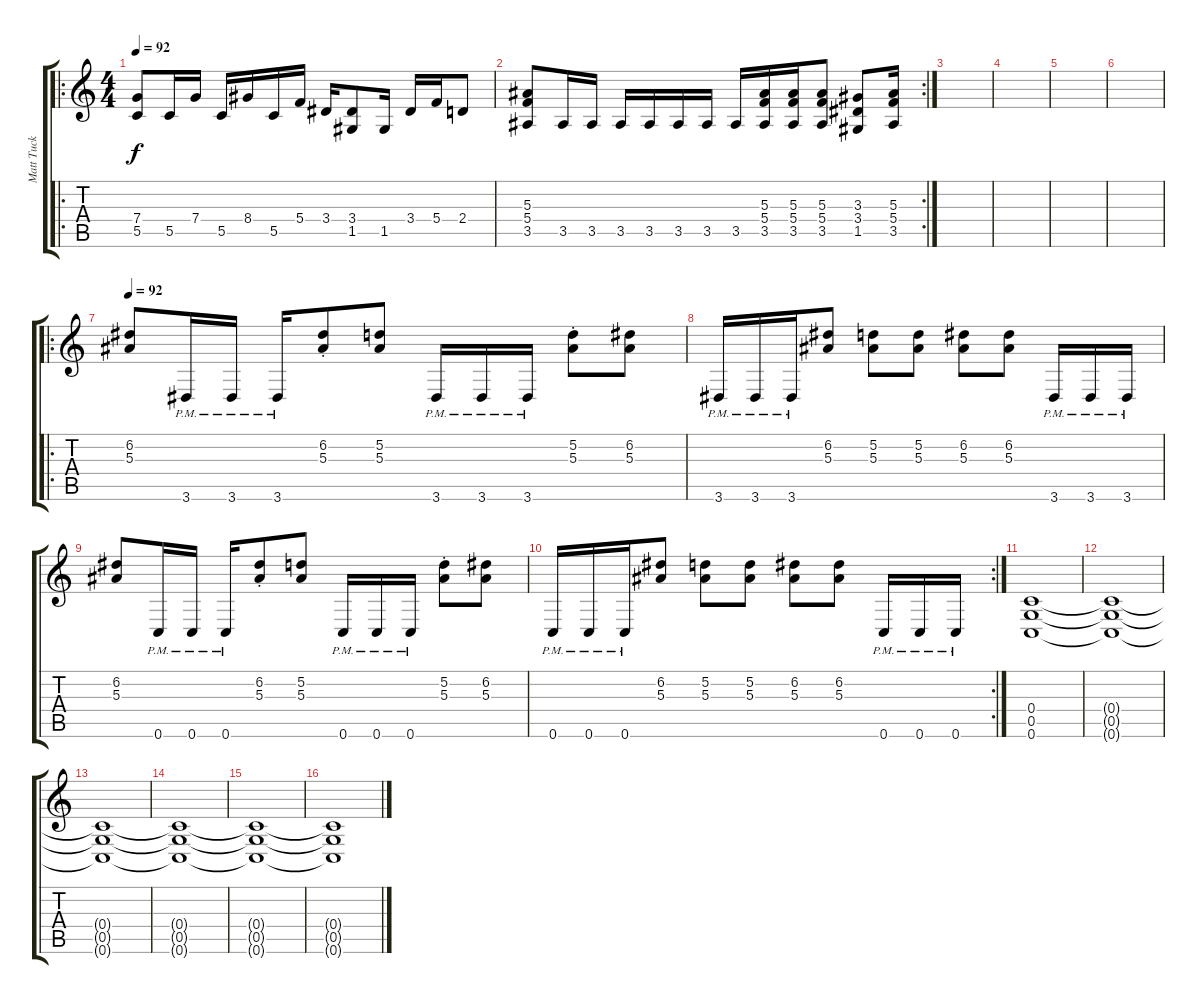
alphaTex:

\track ("Matt Tuck" "Matt Tuck") {instrument overdrivenguitar}
\staff {score tabs}
\tuning (D4 A3 F3 C3 G2 C2) {hide}
\ro
\ts (4 4)
\tempo 92
\clef g2
\ks c
(7.4 5.5).8{dy f} 5.5.16 7.4.16 5.5.16 8.4.16 5.5.16 5.4.16 3.4.16 (3.4 1.5).8 1.5.16 3.4.16 5.4.16 2.4.8 |
\rc 2
(5.3 5.4 3.5).8 3.5.16 3.5.16 3.5.16 3.5.16 3.5.16 3.5.16 3.5.16 (5.3 5.4 3.5).16 (5.3 5.4 3.5).16 (5.3 5.4 3.5).8 (3.3 3.4 1.5).8 (5.3 5.4 3.5).16 |
|
|
|
|
\ro
\tempo 92
(6.2 5.3).8{volume 12} 3.6{pm}.16 3.6{pm}.16 3.6{pm}.16 (6.2{st} 5.3{st}).8 (5.2 5.3).8 3.6{pm}.16 3.6{pm}.16 3.6{pm}.16 (5.2{st} 5.3{st}).8 (6.2 5.3).8 |
3.6{pm}.16 3.6{pm}.16 3.6{pm}.16 (6.2 5.3).8 (5.2 5.3).8 (5.2 5.3).8 (6.2 5.3).8 (6.2 5.3).8 3.6{pm}.16 3.6{pm}.16 3.6{pm}.16 |
(6.2 5.3).8 0.6{pm}.16 0.6{pm}.16 0.6{pm}.16 (6.2{st} 5.3{st}).8 (5.2 5.3).8 0.6{pm}.16 0.6{pm}.16 0.6{pm}.16 (5.2{st} 5.3{st}).8 (6.2 5.3).8 |
\rc 2
0.6{pm}.16 0.6{pm}.16 0.6{pm}.16 (6.2 5.3).8 (5.2 5.3).8 (5.2 5.3).8 (6.2 5.3).8 (6.2 5.3).8 0.6{pm}.16 0.6{pm}.16 0.6{pm}.16 |
(0.4 0.5 0.6).1 |
(0.4{t} 0.5{t} 0.6{t}).1 |
(0.4{t} 0.5{t} 0.6{t}).1 |
(0.4{t} 0.5{t} 0.6{t}).1 |
(0.4{t} 0.5{t} 0.6{t}).1 |
(0.4{t} 0.5{t} 0.6{t}).1
